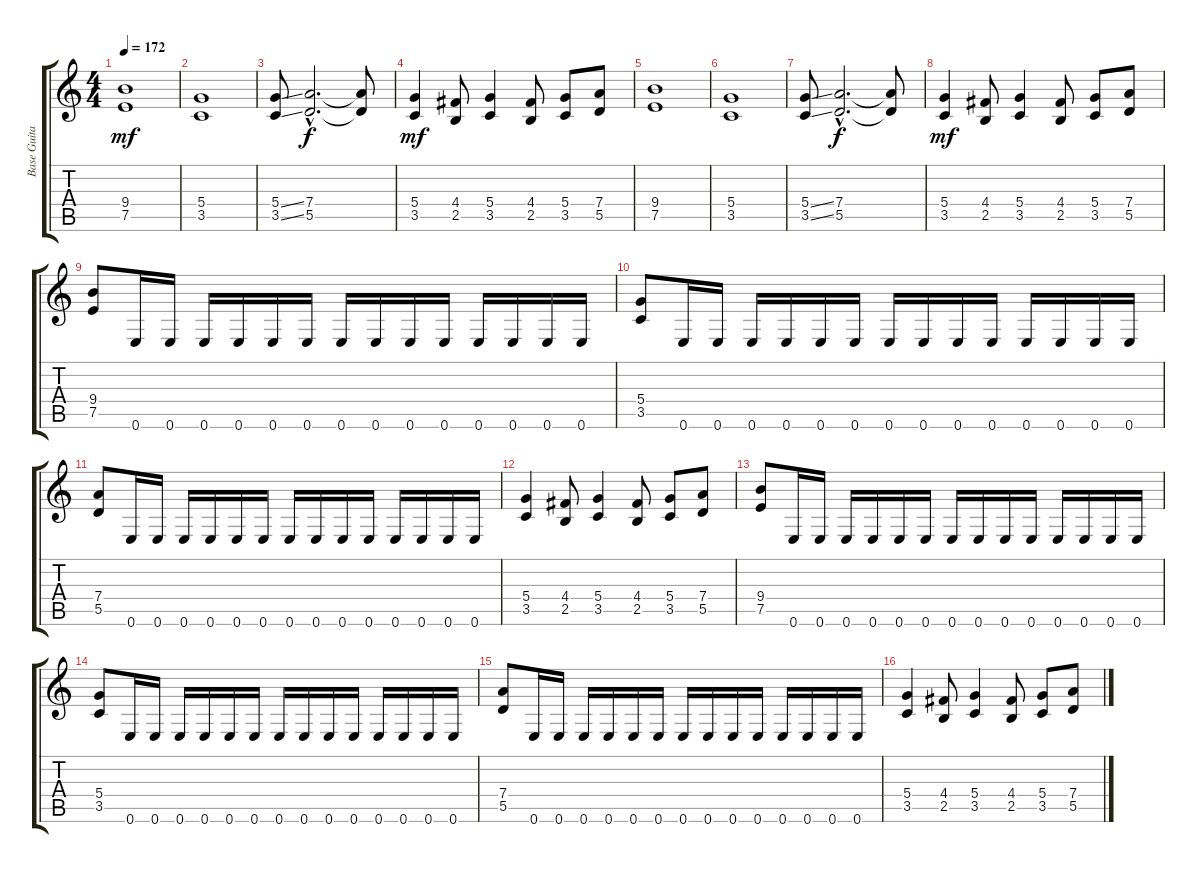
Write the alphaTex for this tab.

\track ("Base Guitar" "Base Guita") {instrument distortionguitar}
\staff {score tabs}
\tuning (E4 B3 G3 D3 A2 E2) {hide}
\ts (4 4)
\tempo 172
\clef g2
\ks c
(9.4 7.5).1{dy mf} |
(5.4 3.5).1 |
(5.4{ss} 3.5{ss}).8 (7.4{hac} 5.5{hac}).2{d dy f} (7.4{t} 5.5{t}).8 |
(5.4 3.5).4{dy mf} (4.4 2.5).8 (5.4 3.5).4 (4.4 2.5).8 (5.4 3.5).8 (7.4 5.5).8 |
(9.4 7.5).1 |
(5.4 3.5).1 |
(5.4{ss} 3.5{ss}).8 (7.4{hac} 5.5{hac}).2{d dy f} (7.4{t} 5.5{t}).8 |
(5.4 3.5).4{dy mf} (4.4 2.5).8 (5.4 3.5).4 (4.4 2.5).8 (5.4 3.5).8 (7.4 5.5).8 |
(9.4 7.5).8 0.6.16 0.6.16 0.6.16 0.6.16 0.6.16 0.6.16 0.6.16 0.6.16 0.6.16 0.6.16 0.6.16 0.6.16 0.6.16 0.6.16 |
(5.4 3.5).8 0.6.16 0.6.16 0.6.16 0.6.16 0.6.16 0.6.16 0.6.16 0.6.16 0.6.16 0.6.16 0.6.16 0.6.16 0.6.16 0.6.16 |
(7.4 5.5).8 0.6.16 0.6.16 0.6.16 0.6.16 0.6.16 0.6.16 0.6.16 0.6.16 0.6.16 0.6.16 0.6.16 0.6.16 0.6.16 0.6.16 |
(5.4 3.5).4 (4.4 2.5).8 (5.4 3.5).4 (4.4 2.5).8 (5.4 3.5).8 (7.4 5.5).8 |
(9.4 7.5).8 0.6.16 0.6.16 0.6.16 0.6.16 0.6.16 0.6.16 0.6.16 0.6.16 0.6.16 0.6.16 0.6.16 0.6.16 0.6.16 0.6.16 |
(5.4 3.5).8 0.6.16 0.6.16 0.6.16 0.6.16 0.6.16 0.6.16 0.6.16 0.6.16 0.6.16 0.6.16 0.6.16 0.6.16 0.6.16 0.6.16 |
(7.4 5.5).8 0.6.16 0.6.16 0.6.16 0.6.16 0.6.16 0.6.16 0.6.16 0.6.16 0.6.16 0.6.16 0.6.16 0.6.16 0.6.16 0.6.16 |
(5.4 3.5).4 (4.4 2.5).8 (5.4 3.5).4 (4.4 2.5).8 (5.4 3.5).8 (7.4 5.5).8
